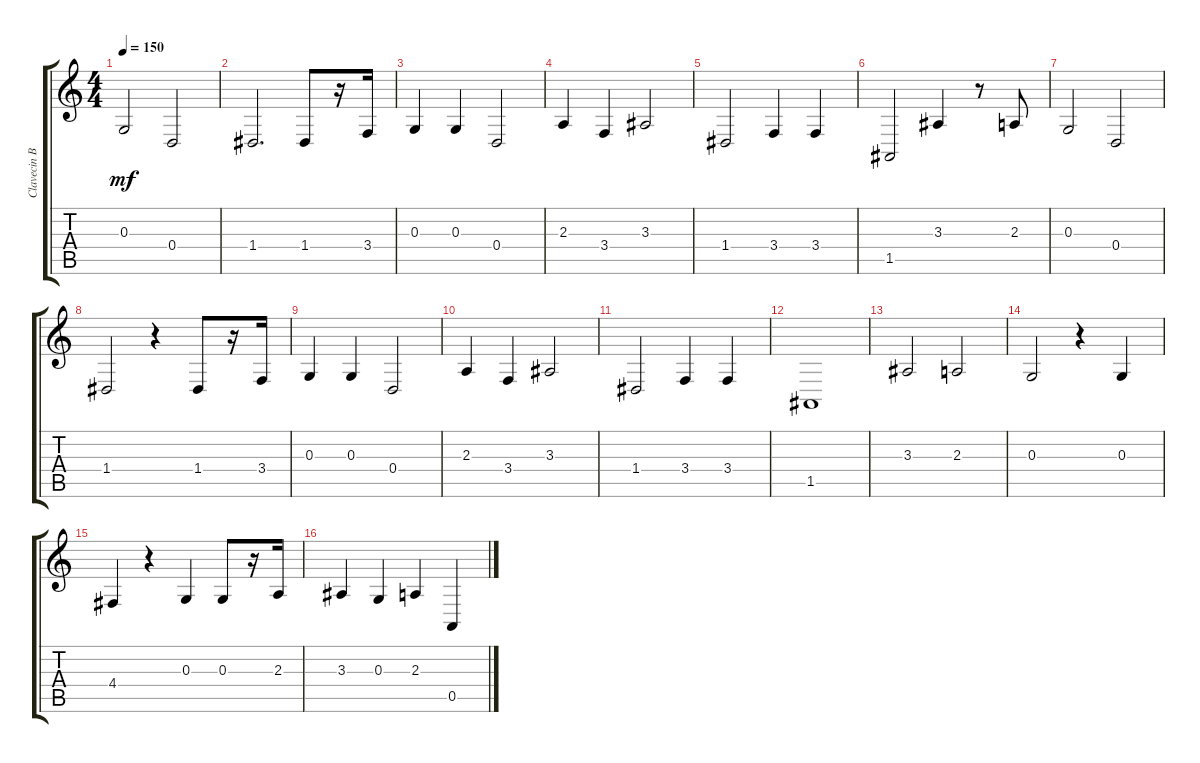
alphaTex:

\track ("Clavecin Basse (pour l'effet)" "Clavecin B") {instrument harpsichord}
\staff {score tabs}
\tuning (E4 B3 G3 D3 A2 E2) {hide}
\ts (4 4)
\tempo 150
\clef g2
\ks c
0.3.2{dy mf instrument harpsichord} 0.4.2 |
1.4.2{d} 1.4.8 r.16 3.4.16 |
0.3.4 0.3.4 0.4.2 |
2.3.4 3.4.4 3.3.2 |
1.4.2 3.4.4 3.4.4 |
1.5.2 3.3.4 r.8 2.3.8 |
0.3.2 0.4.2 |
1.4.2 r.4 1.4.8 r.16 3.4.16 |
0.3.4 0.3.4 0.4.2 |
2.3.4 3.4.4 3.3.2 |
1.4.2 3.4.4 3.4.4 |
1.5.1 |
3.3.2 2.3.2 |
0.3.2 r.4 0.3.4 |
4.4.4 r.4 0.3.4 0.3.8 r.16 2.3.16 |
3.3.4 0.3.4 2.3.4 0.5.4
